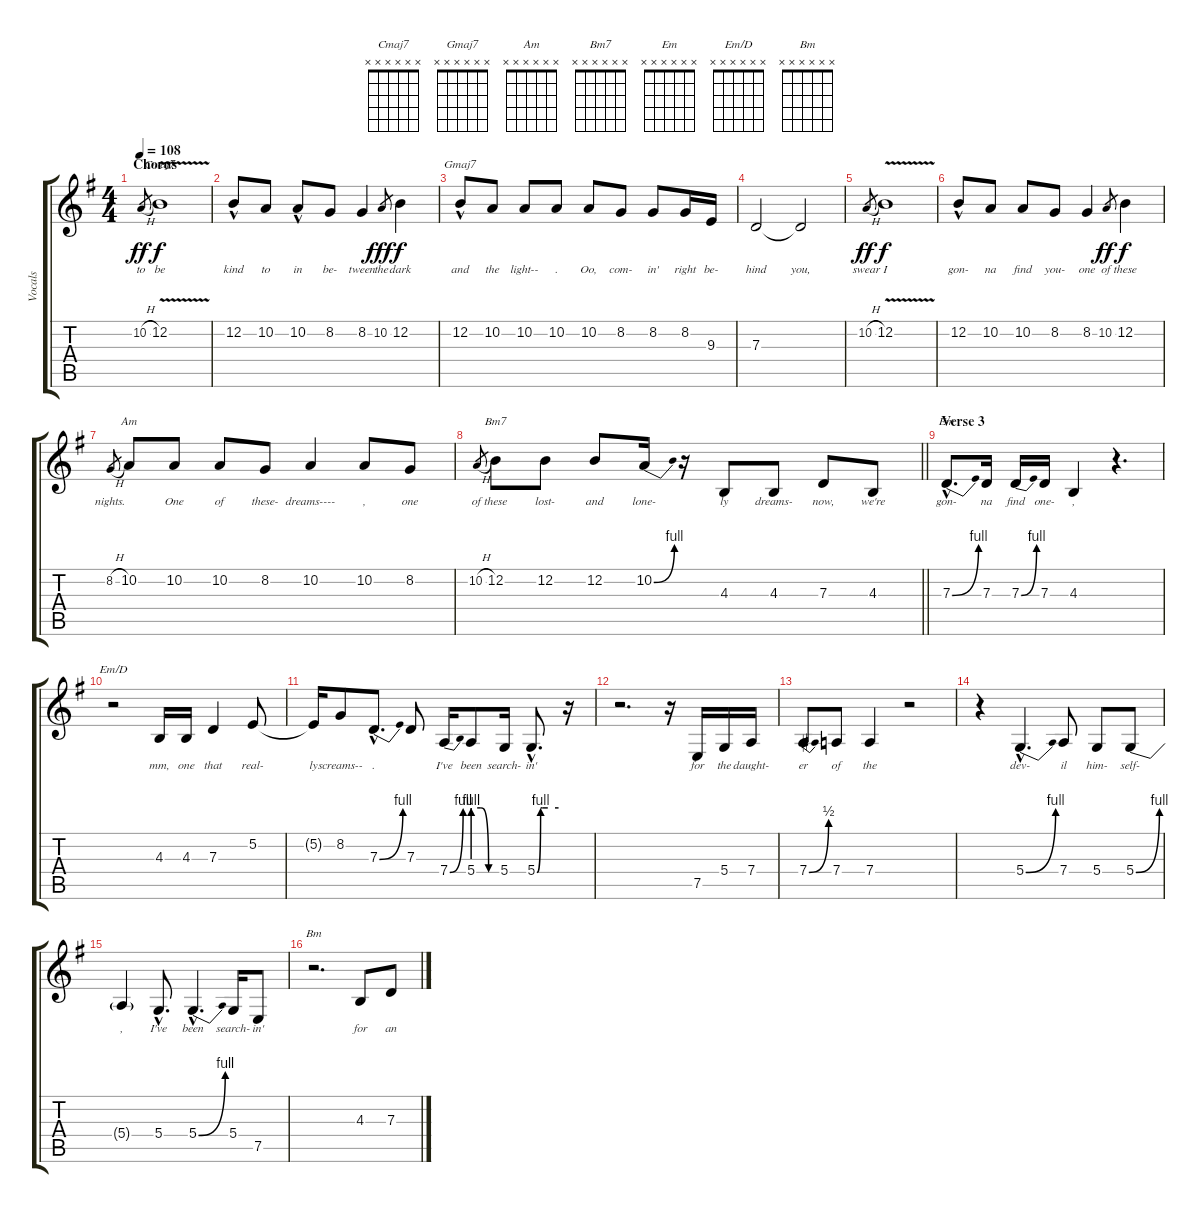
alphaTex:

\track ("Vocals" "Vocals") {instrument lead1square}
\staff {score tabs}
\tuning (E4 B3 G3 D3 A2 E2) {hide}
\chord ("Cmaj7" x x x x x x)
\chord ("Gmaj7" x x x x x x)
\chord ("Am" x x x x x x)
\chord ("Bm7" x x x x x x)
\chord ("Em" x x x x x x)
\chord ("Em/D" x x x x x x)
\chord ("Bm" x x x x x x)
\ts (4 4)
\section ("" "Chorus")
\tempo 108
\clef g2
\ks g
10.2{h}.8{lyrics (0 "to") lyrics (1 "") lyrics (2 "") lyrics (3 "") lyrics (4 "") gr dy ff} 12.2{v}.1{ch "Cmaj7" lyrics (0 "be") lyrics (1 "") lyrics (2 "") lyrics (3 "") lyrics (4 "") dy f} |
12.2{hac}.8{lyrics (0 "kind") lyrics (1 "") lyrics (2 "") lyrics (3 "") lyrics (4 "")} 10.2.8{lyrics (0 "to") lyrics (1 "") lyrics (2 "") lyrics (3 "") lyrics (4 "")} 10.2{hac}.8{lyrics (0 "in") lyrics (1 "") lyrics (2 "") lyrics (3 "") lyrics (4 "")} 8.2.8{lyrics (0 "be-") lyrics (1 "") lyrics (2 "") lyrics (3 "") lyrics (4 "")} 8.2.4{lyrics (0 "tween") lyrics (1 "") lyrics (2 "") lyrics (3 "") lyrics (4 "")} 10.2.8{lyrics (0 "the") lyrics (1 "") lyrics (2 "") lyrics (3 "") lyrics (4 "") gr dy fff} 12.2.4{lyrics (0 "dark") lyrics (1 "") lyrics (2 "") lyrics (3 "") lyrics (4 "") dy f} |
12.2{hac}.8{ch "Gmaj7" lyrics (0 "and") lyrics (1 "") lyrics (2 "") lyrics (3 "") lyrics (4 "")} 10.2.8{lyrics (0 "the") lyrics (1 "") lyrics (2 "") lyrics (3 "") lyrics (4 "")} 10.2.8{lyrics (0 "light--") lyrics (1 "") lyrics (2 "") lyrics (3 "") lyrics (4 "")} 10.2.8{lyrics (0 ".") lyrics (1 "") lyrics (2 "") lyrics (3 "") lyrics (4 "")} 10.2.8{lyrics (0 "Oo,") lyrics (1 "") lyrics (2 "") lyrics (3 "") lyrics (4 "")} 8.2.8{lyrics (0 "com-") lyrics (1 "") lyrics (2 "") lyrics (3 "") lyrics (4 "")} 8.2.8{lyrics (0 "in'") lyrics (1 "") lyrics (2 "") lyrics (3 "") lyrics (4 "")} 8.2.16{lyrics (0 "right") lyrics (1 "") lyrics (2 "") lyrics (3 "") lyrics (4 "")} 9.3.16{lyrics (0 "be-") lyrics (1 "") lyrics (2 "") lyrics (3 "") lyrics (4 "")} |
7.3.2{lyrics (0 "hind") lyrics (1 "") lyrics (2 "") lyrics (3 "") lyrics (4 "")} 7.3{t}.2{lyrics (0 "you,") lyrics (1 "") lyrics (2 "") lyrics (3 "") lyrics (4 "") volume 0} |
10.2{h}.8{lyrics (0 "swear") lyrics (1 "") lyrics (2 "") lyrics (3 "") lyrics (4 "") gr dy ff} 12.2{v}.1{lyrics (0 "I") lyrics (1 "") lyrics (2 "") lyrics (3 "") lyrics (4 "") dy f volume 16} |
12.2{hac}.8{lyrics (0 "gon-") lyrics (1 "") lyrics (2 "") lyrics (3 "") lyrics (4 "")} 10.2.8{lyrics (0 "na") lyrics (1 "") lyrics (2 "") lyrics (3 "") lyrics (4 "")} 10.2.8{lyrics (0 "find") lyrics (1 "") lyrics (2 "") lyrics (3 "") lyrics (4 "")} 8.2.8{lyrics (0 "you-") lyrics (1 "") lyrics (2 "") lyrics (3 "") lyrics (4 "")} 8.2.4{lyrics (0 "one") lyrics (1 "") lyrics (2 "") lyrics (3 "") lyrics (4 "")} 10.2.8{lyrics (0 "of") lyrics (1 "") lyrics (2 "") lyrics (3 "") lyrics (4 "") gr dy ff} 12.2.4{lyrics (0 "these") lyrics (1 "") lyrics (2 "") lyrics (3 "") lyrics (4 "") dy f} |
8.2{h}.8{lyrics (0 "nights.") lyrics (1 "") lyrics (2 "") lyrics (3 "") lyrics (4 "") gr} 10.2.8{ch "Am" lyrics (0 "") lyrics (1 "") lyrics (2 "") lyrics (3 "") lyrics (4 "")} 10.2.8{lyrics (0 "One") lyrics (1 "") lyrics (2 "") lyrics (3 "") lyrics (4 "")} 10.2.8{lyrics (0 "of") lyrics (1 "") lyrics (2 "") lyrics (3 "") lyrics (4 "")} 8.2.8{lyrics (0 "these-") lyrics (1 "") lyrics (2 "") lyrics (3 "") lyrics (4 "")} 10.2.4{lyrics (0 "dreams----") lyrics (1 "") lyrics (2 "") lyrics (3 "") lyrics (4 "")} 10.2.8{lyrics (0 ",") lyrics (1 "") lyrics (2 "") lyrics (3 "") lyrics (4 "")} 8.2.8{lyrics (0 "one") lyrics (1 "") lyrics (2 "") lyrics (3 "") lyrics (4 "")} |
\barLineRight lightlight
10.2{h}.8{lyrics (0 "of") lyrics (1 "") lyrics (2 "") lyrics (3 "") lyrics (4 "") gr} 12.2.8{ch "Bm7" lyrics (0 "these") lyrics (1 "") lyrics (2 "") lyrics (3 "") lyrics (4 "")} 12.2.8{lyrics (0 "lost-") lyrics (1 "") lyrics (2 "") lyrics (3 "") lyrics (4 "")} 12.2.8{lyrics (0 "and") lyrics (1 "") lyrics (2 "") lyrics (3 "") lyrics (4 "")} 10.2{be (bend 0 0 60 4)}.16{lyrics (0 "lone-") lyrics (1 "") lyrics (2 "") lyrics (3 "") lyrics (4 "")} r.16 4.3.8{lyrics (0 "ly") lyrics (1 "") lyrics (2 "") lyrics (3 "") lyrics (4 "")} 4.3.8{lyrics (0 "dreams-") lyrics (1 "") lyrics (2 "") lyrics (3 "") lyrics (4 "")} 7.3.8{lyrics (0 "now,") lyrics (1 "") lyrics (2 "") lyrics (3 "") lyrics (4 "")} 4.3.8{lyrics (0 "we're") lyrics (1 "") lyrics (2 "") lyrics (3 "") lyrics (4 "")} |
\section ("" "Verse 3")
7.3{be (bend 0 0 60 4) hac}.8{d ch "Em" lyrics (0 "gon-") lyrics (1 "") lyrics (2 "") lyrics (3 "") lyrics (4 "")} 7.3.16{lyrics (0 "na") lyrics (1 "") lyrics (2 "") lyrics (3 "") lyrics (4 "")} 7.3{be (bend 0 0 60 4)}.16{lyrics (0 "find") lyrics (1 "") lyrics (2 "") lyrics (3 "") lyrics (4 "")} 7.3.16{lyrics (0 "one-") lyrics (1 "") lyrics (2 "") lyrics (3 "") lyrics (4 "")} 4.3.4{lyrics (0 ",") lyrics (1 "") lyrics (2 "") lyrics (3 "") lyrics (4 "")} r.4{d} |
r.2{ch "Em/D"} 4.3.16{lyrics (0 "mm,") lyrics (1 "") lyrics (2 "") lyrics (3 "") lyrics (4 "")} 4.3.16{lyrics (0 "one") lyrics (1 "") lyrics (2 "") lyrics (3 "") lyrics (4 "")} 7.3.4{lyrics (0 "that") lyrics (1 "") lyrics (2 "") lyrics (3 "") lyrics (4 "")} 5.2.8{lyrics (0 "real-") lyrics (1 "") lyrics (2 "") lyrics (3 "") lyrics (4 "")} |
5.2{t}.16{lyrics (0 "ly") lyrics (1 "") lyrics (2 "") lyrics (3 "") lyrics (4 "")} 8.2.8{lyrics (0 "screams--") lyrics (1 "") lyrics (2 "") lyrics (3 "") lyrics (4 "")} 7.3{be (bend 0 0 60 4) hac}.8{d lyrics (0 ".") lyrics (1 "") lyrics (2 "") lyrics (3 "") lyrics (4 "")} 7.3.8{lyrics (0 "") lyrics (1 "") lyrics (2 "") lyrics (3 "") lyrics (4 "")} 7.4{be (bend 0 0 60 4)}.16{lyrics (0 "I've") lyrics (1 "") lyrics (2 "") lyrics (3 "") lyrics (4 "")} 5.4{be (custom 0 4 20 4 40 0 60 0)}.8{lyrics (0 "been") lyrics (1 "") lyrics (2 "") lyrics (3 "") lyrics (4 "")} 5.4.16{lyrics (0 "search-") lyrics (1 "") lyrics (2 "") lyrics (3 "") lyrics (4 "")} 5.4{be (custom 0 0 10 4 15 4 30 4 60 4) hac}.8{d lyrics (0 "in'") lyrics (1 "") lyrics (2 "") lyrics (3 "") lyrics (4 "")} r.16 |
r.2{d} r.16 7.5.16{lyrics (0 "for") lyrics (1 "") lyrics (2 "") lyrics (3 "") lyrics (4 "")} 5.4.16{lyrics (0 "the") lyrics (1 "") lyrics (2 "") lyrics (3 "") lyrics (4 "")} 7.4.16{lyrics (0 "daught-") lyrics (1 "") lyrics (2 "") lyrics (3 "") lyrics (4 "")} |
7.4{be (bend 0 0 60 2)}.8{lyrics (0 "er") lyrics (1 "") lyrics (2 "") lyrics (3 "") lyrics (4 "")} 7.4.8{lyrics (0 "of") lyrics (1 "") lyrics (2 "") lyrics (3 "") lyrics (4 "")} 7.4.4{lyrics (0 "the") lyrics (1 "") lyrics (2 "") lyrics (3 "") lyrics (4 "")} r.2 |
r.4 5.4{be (bend 0 0 60 4) hac}.4{d lyrics (0 "dev-") lyrics (1 "") lyrics (2 "") lyrics (3 "") lyrics (4 "")} 7.4.8{lyrics (0 "il") lyrics (1 "") lyrics (2 "") lyrics (3 "") lyrics (4 "")} 5.4.8{lyrics (0 "him-") lyrics (1 "") lyrics (2 "") lyrics (3 "") lyrics (4 "")} 5.4{be (bend 0 0 60 4)}.8{lyrics (0 "self-") lyrics (1 "") lyrics (2 "") lyrics (3 "") lyrics (4 "")} |
5.4{t}.4{lyrics (0 ",") lyrics (1 "") lyrics (2 "") lyrics (3 "") lyrics (4 "")} 5.4{hac}.8{d lyrics (0 "I've") lyrics (1 "") lyrics (2 "") lyrics (3 "") lyrics (4 "")} 5.4{be (bend 0 0 60 4) hac}.4{d lyrics (0 "been") lyrics (1 "") lyrics (2 "") lyrics (3 "") lyrics (4 "")} 5.4.16{lyrics (0 "search-") lyrics (1 "") lyrics (2 "") lyrics (3 "") lyrics (4 "")} 7.5.8{lyrics (0 "in'") lyrics (1 "") lyrics (2 "") lyrics (3 "") lyrics (4 "")} |
r.2{d ch "Bm"} 4.3.8{lyrics (0 "for") lyrics (1 "") lyrics (2 "") lyrics (3 "") lyrics (4 "")} 7.3.8{lyrics (0 "an") lyrics (1 "") lyrics (2 "") lyrics (3 "") lyrics (4 "")}
